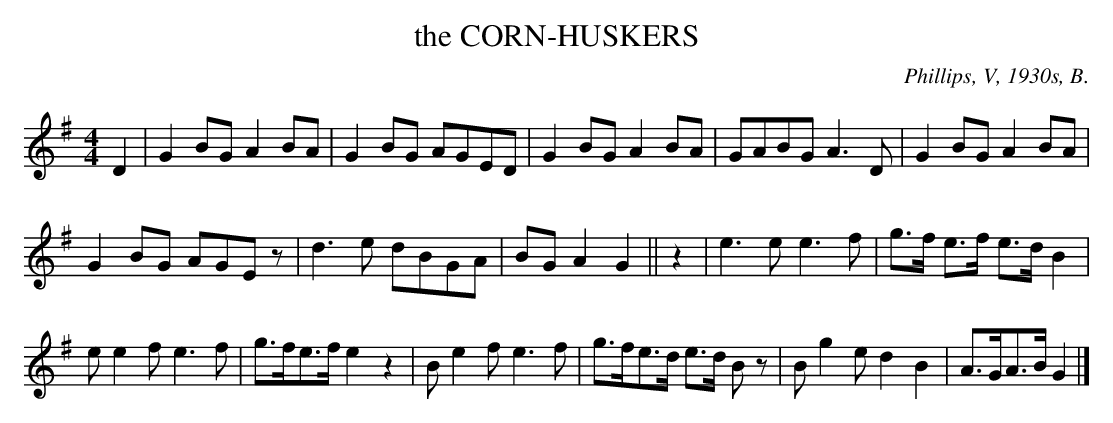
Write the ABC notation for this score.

X:1
T: the CORN-HUSKERS
O: Phillips, V, 1930s, B.
M: 4/4
L: 1/8
K: G
D2 | G2BG A2BA | G2BG AGED | G2BG A2BA | GABG A3D | G2BG A2BA |
G2BG AGEz | d3e dBGA | BGA2 G2 || z2 | e3e e3f | g>f e>f e>d B2 |
ee2f e3f | g>fe>f e2z2 | Be2f e3f | g>fe>d e>d Bz | Bg2e d2B2 | A>GA>B G2 |]
